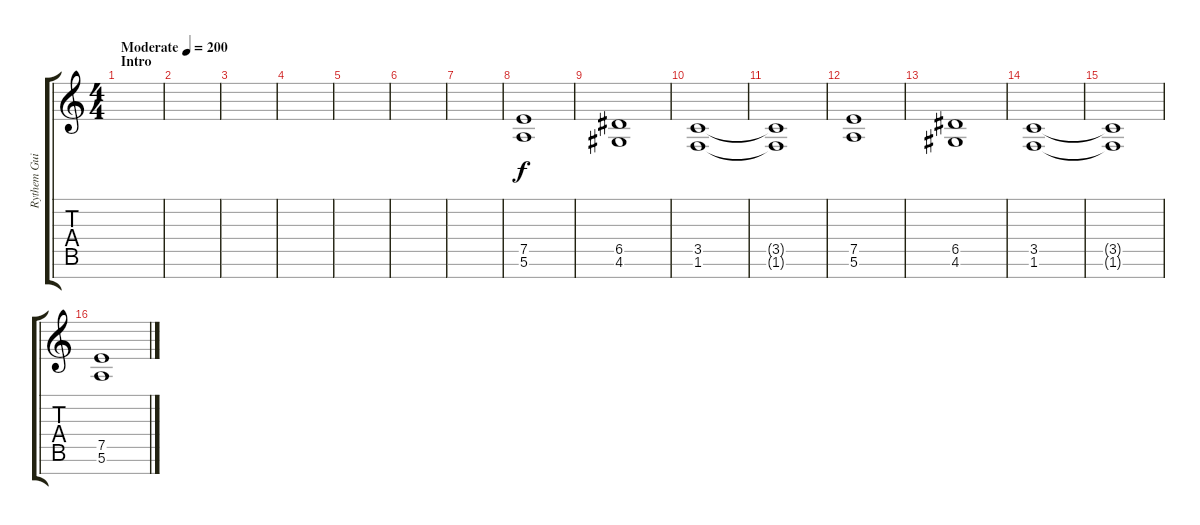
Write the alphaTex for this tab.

\track ("Rythem Guitar" "Rythem Gui") {instrument distortionguitar}
\staff {score tabs}
\tuning (E4 B3 G3 D3 A2 E2 B1) {hide}
\ts (4 4)
\section ("" "Intro")
\tempo (200 "Moderate")
\clef g2
\ks c
|
|
|
|
|
|
|
(7.5 5.6).1 |
(6.5 4.6).1 |
(3.5 1.6).1 |
(3.5{t} 1.6{t}).1 |
(7.5 5.6).1 |
(6.5 4.6).1 |
(3.5 1.6).1 |
(3.5{t} 1.6{t}).1 |
(7.5 5.6).1
